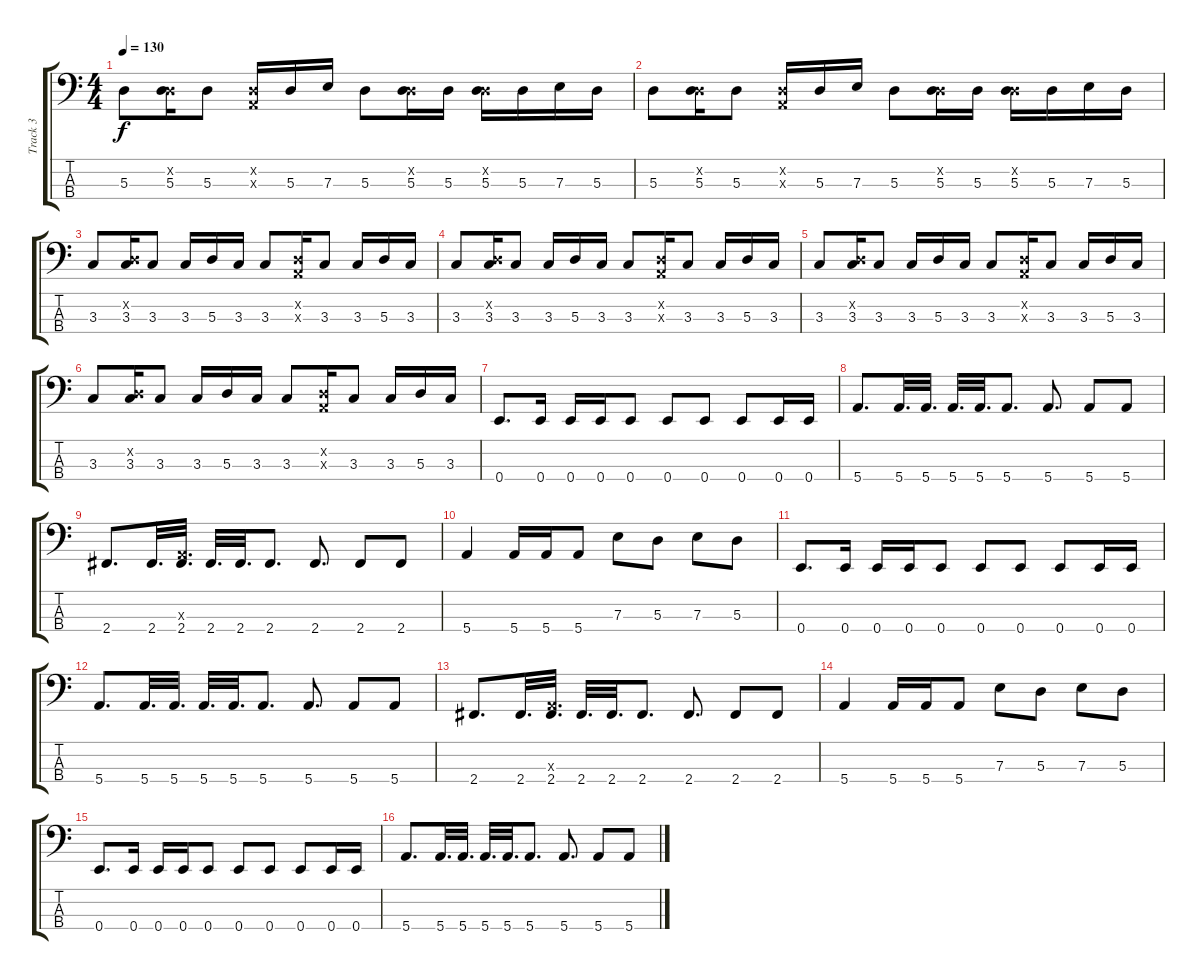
\track ("Track 3" "Track 3") {instrument electricbassfinger}
\staff {score tabs}
\tuning (G2 D2 A1 E1) {hide}
\ts (4 4)
\tempo 130
\clef f4
\ks c
5.3.8{dy f} (0.2{x} 5.3).16 5.3.8 (0.2{x} 0.3{x}).16 5.3.16 7.3.16 5.3.8 (0.2{x} 5.3).16 5.3.16 (0.2{x} 5.3).16 5.3.16 7.3.16 5.3.16 |
5.3.8 (0.2{x} 5.3).16 5.3.8 (0.2{x} 0.3{x}).16 5.3.16 7.3.16 5.3.8 (0.2{x} 5.3).16 5.3.16 (0.2{x} 5.3).16 5.3.16 7.3.16 5.3.16 |
3.3.8 (0.2{x} 3.3).16 3.3.8 3.3.16 5.3.16 3.3.16 3.3.8 (0.2{x} 0.3{x}).16 3.3.8 3.3.16 5.3.16 3.3.16 |
3.3.8 (0.2{x} 3.3).16 3.3.8 3.3.16 5.3.16 3.3.16 3.3.8 (0.2{x} 0.3{x}).16 3.3.8 3.3.16 5.3.16 3.3.16 |
3.3.8 (0.2{x} 3.3).16 3.3.8 3.3.16 5.3.16 3.3.16 3.3.8 (0.2{x} 0.3{x}).16 3.3.8 3.3.16 5.3.16 3.3.16 |
3.3.8 (0.2{x} 3.3).16 3.3.8 3.3.16 5.3.16 3.3.16 3.3.8 (0.2{x} 0.3{x}).16 3.3.8 3.3.16 5.3.16 3.3.16 |
0.4.8{d} 0.4.16 0.4.16 0.4.16 0.4.8 0.4.8 0.4.8 0.4.8 0.4.16 0.4.16 |
5.4.8{d} 5.4.32{d} 5.4.32{d} 5.4.32{d} 5.4.32{d} 5.4.8{d} 5.4.8{d} 5.4.8 5.4.8 |
2.4.8{d} 2.4.32{d} (0.3{x} 2.4).32{d} 2.4.32{d} 2.4.32{d} 2.4.8{d} 2.4.8{d} 2.4.8 2.4.8 |
5.4.4 5.4.16 5.4.16 5.4.8 7.3.8 5.3.8 7.3.8 5.3.8 |
0.4.8{d} 0.4.16 0.4.16 0.4.16 0.4.8 0.4.8 0.4.8 0.4.8 0.4.16 0.4.16 |
5.4.8{d} 5.4.32{d} 5.4.32{d} 5.4.32{d} 5.4.32{d} 5.4.8{d} 5.4.8{d} 5.4.8 5.4.8 |
2.4.8{d} 2.4.32{d} (0.3{x} 2.4).32{d} 2.4.32{d} 2.4.32{d} 2.4.8{d} 2.4.8{d} 2.4.8 2.4.8 |
5.4.4 5.4.16 5.4.16 5.4.8 7.3.8 5.3.8 7.3.8 5.3.8 |
0.4.8{d} 0.4.16 0.4.16 0.4.16 0.4.8 0.4.8 0.4.8 0.4.8 0.4.16 0.4.16 |
5.4.8{d} 5.4.32{d} 5.4.32{d} 5.4.32{d} 5.4.32{d} 5.4.8{d} 5.4.8{d} 5.4.8 5.4.8
